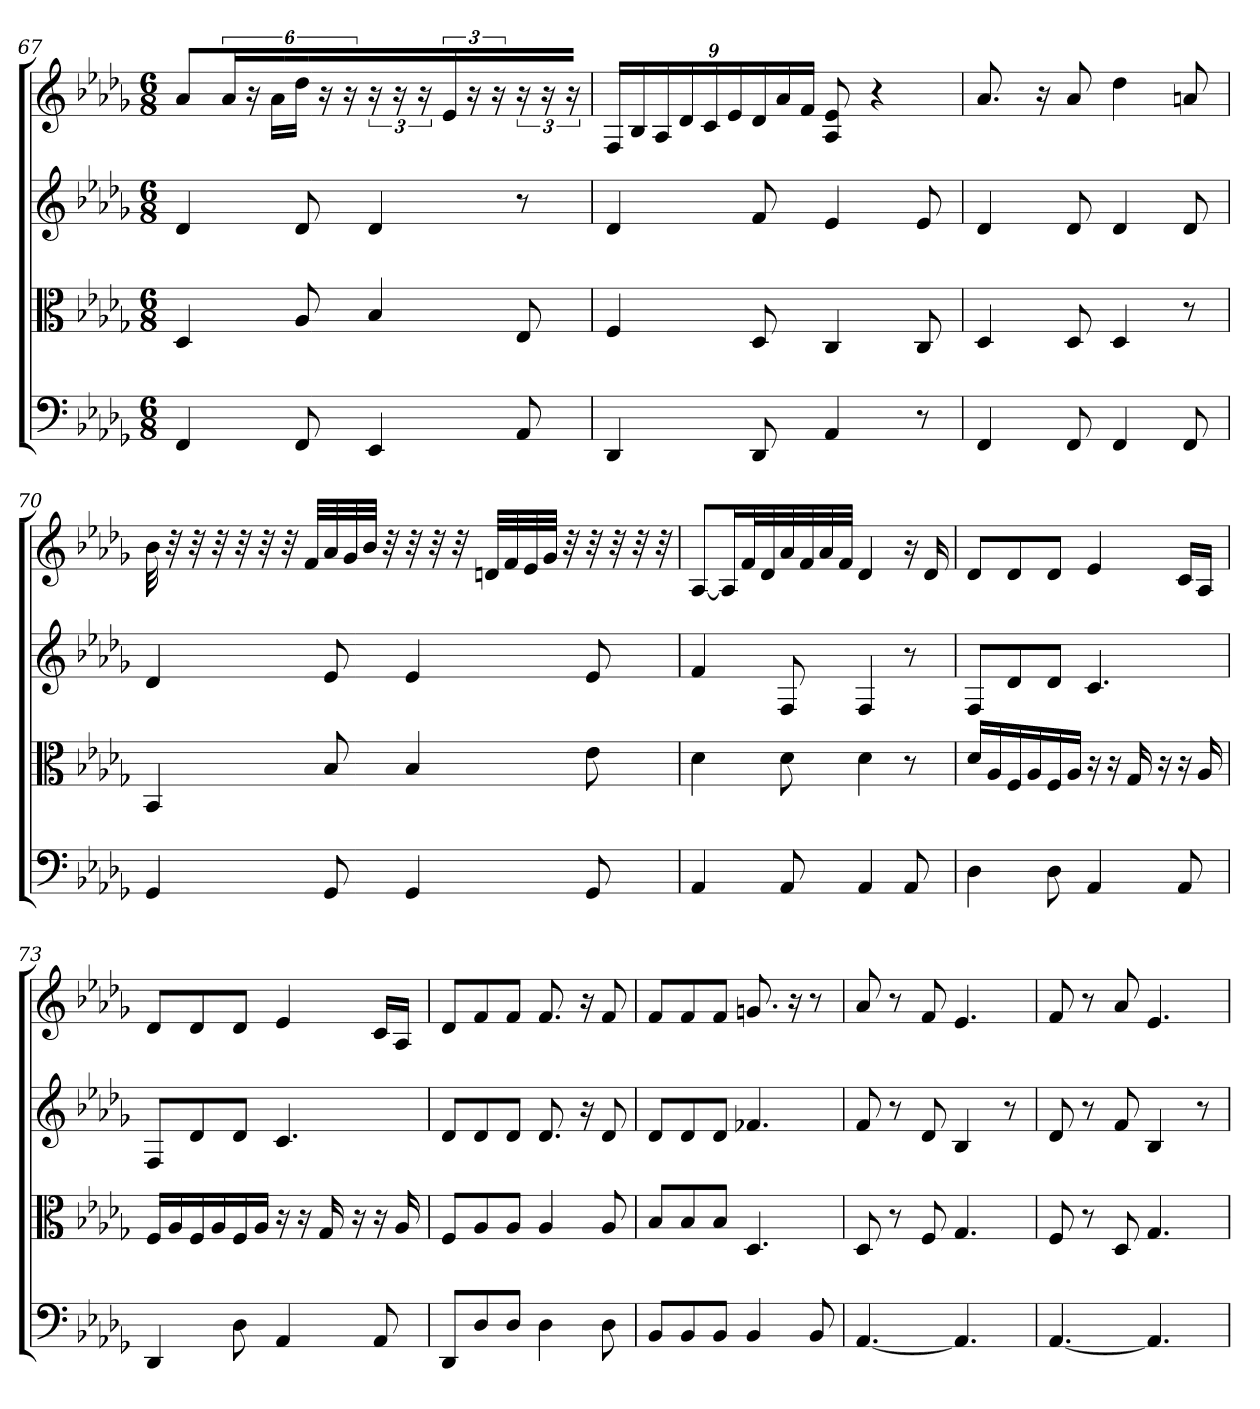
**kern	**kern	**kern	**kern
*part4	*part3	*part2	*part1
*staff4	*staff3	*staff2	*staff1
*clefF4	*clefC3	*clefG2	*clefG2
*k[b-e-a-d-g-]	*k[b-e-a-d-g-]	*k[b-e-a-d-g-]	*k[b-e-a-d-g-]
*D-:	*D-:	*D-:	*D-:
*M6/8	*M6/8	*M6/8	*M6/8
=67	=67	=67	=67
4FF	4D-	4d-	8a-/L
.	.	.	24a-/Jk
.	.	.	24r
.	.	.	24a-\LL
8FF	8A-	8d-	24dd-\JJ
.	.	.	24r
.	.	.	24r
4EE-	4B-	4d-	24r
.	.	.	24r
.	.	.	24r
.	.	.	24e-
.	.	.	24r
.	.	.	24r
8AA-	8E-	8r	24r
.	.	.	24r
.	.	.	24r
=68	=68	=68	=68
4DD-	4F	4d-	24F/LL
.	.	.	24B-/
.	.	.	24A-/
.	.	.	24d-/
.	.	.	24c/
.	.	.	24e-/
8DD-	8D-	8f	24d-/
.	.	.	24a-/
.	.	.	24f/JJ
4AA-	4C	4e-	8A- 8e-
.	.	.	4r
8r	8C	8e-	.
=69	=69	=69	=69
4FF	4D-	4d-	8.a-
.	.	.	16r
8FF	8D-	8d-	8a-
4FF	4D-	4d-	4dd-
8FF	8r	8d-	8an
=70	=70	=70	=70
4GG-	4BB-	4d-	32b-
.	.	.	32r
.	.	.	32r
.	.	.	32r
.	.	.	32r
.	.	.	32r
.	.	.	32r
.	.	.	32f/LLL
8GG-	8B-	8e-	32a-/
.	.	.	32g-/
.	.	.	32b-/JJJ
.	.	.	32r
4GG-	4B-	4e-	32r
.	.	.	32r
.	.	.	32r
.	.	.	32dn/LLL
.	.	.	32f/
.	.	.	32e-/
.	.	.	32g-/JJJ
.	.	.	32r
8GG-	8e-	8e-	32r
.	.	.	32r
.	.	.	32r
.	.	.	32r
=71	=71	=71	=71
4AA-	4d-	4f	[8A-/L
.	.	.	16A-/L]
.	.	.	32f/L
.	.	.	32d-/
8AA-	8d-	8F	32a-/
.	.	.	32f/
.	.	.	32a-/
.	.	.	32f/JJJ
4AA-	4d-	4F	4d-
8AA-	8r	8r	16r
.	.	.	16d-
=72	=72	=72	=72
4D-	16d-/LL	8F/L	8d-/L
.	16A-/	.	.
.	16F/	8d-/	8d-/
.	16A-/	.	.
8D-	16F/	8d-/J	8d-/J
.	16A-/JJ	.	.
4AA-	16r	4.c	4e-
.	16r	.	.
.	16G-	.	.
.	16r	.	.
8AA-	16r	.	16c/LL
.	16A-	.	16A-/JJ
=73	=73	=73	=73
4DD-	16F/LL	8F/L	8d-/L
.	16A-/	.	.
.	16F/	8d-/	8d-/
.	16A-/	.	.
8D-	16F/	8d-/J	8d-/J
.	16A-/JJ	.	.
4AA-	16r	4.c	4e-
.	16r	.	.
.	16G-	.	.
.	16r	.	.
8AA-	16r	.	16c/LL
.	16A-	.	16A-/JJ
=74	=74	=74	=74
8DD-/L	8F/L	8d-/L	8d-/L
8D-/	8A-/	8d-/	8f/
8D-/J	8A-/J	8d-/J	8f/J
4D-	4A-	8.d-	8.f
.	.	16r	16r
8D-	8A-	8d-	8f
=75	=75	=75	=75
8BB-/L	8B-/L	8d-/L	8f/L
8BB-/	8B-/	8d-/	8f/
8BB-/J	8B-/J	8d-/J	8f/J
4BB-	4.D-	4.f-X	8.gn
.	.	.	16r
8BB-	.	.	8r
=76	=76	=76	=76
[4.AA-	8D-	8f	8a-
.	8r	8r	8r
.	8F	8d-	8f
4.AA-]	4.G-	4B-	4.e-
.	.	8r	.
=77	=77	=77	=77
[4.AA-	8F	8d-	8f
.	8r	8r	8r
.	8D-	8f	8a-
4.AA-]	4.G-	4B-	4.e-
.	.	8r	.
=	=	=	=
*-	*-	*-	*-
